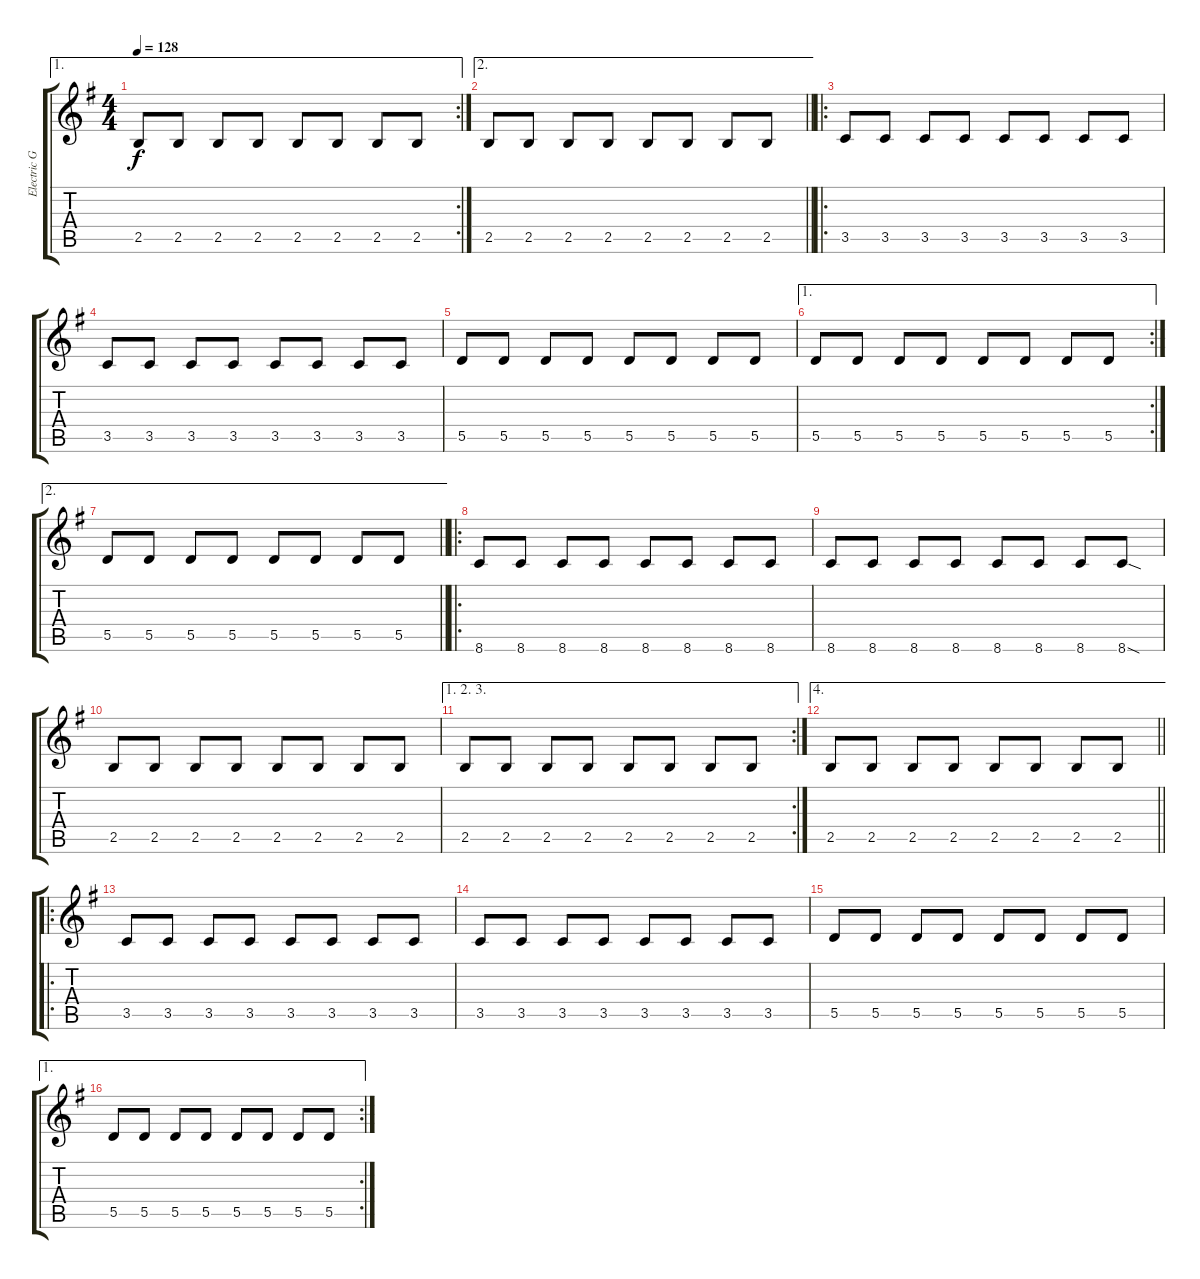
\track ("Electric Guitar w/Chorus Effect" "Electric G") {instrument electricguitarclean}
\staff {score tabs}
\tuning (E4 B3 G3 D3 A2 E2) {hide}
\ae 1
\rc 2
\ts (4 4)
\tempo 128
\clef g2
\ks g
2.5.8{dy f} 2.5.8 2.5.8 2.5.8 2.5.8 2.5.8 2.5.8 2.5.8 |
\ae 2
\barLineRight lightlight
2.5.8 2.5.8 2.5.8 2.5.8 2.5.8 2.5.8 2.5.8 2.5.8 |
\ro
3.5.8 3.5.8 3.5.8 3.5.8 3.5.8 3.5.8 3.5.8 3.5.8 |
3.5.8 3.5.8 3.5.8 3.5.8 3.5.8 3.5.8 3.5.8 3.5.8 |
5.5.8 5.5.8 5.5.8 5.5.8 5.5.8 5.5.8 5.5.8 5.5.8 |
\ae 1
\rc 2
5.5.8 5.5.8 5.5.8 5.5.8 5.5.8 5.5.8 5.5.8 5.5.8 |
\ae 2
\barLineRight lightlight
5.5.8 5.5.8 5.5.8 5.5.8 5.5.8 5.5.8 5.5.8 5.5.8 |
\ro
8.6.8 8.6.8 8.6.8 8.6.8 8.6.8 8.6.8 8.6.8 8.6.8 |
8.6.8 8.6.8 8.6.8 8.6.8 8.6.8 8.6.8 8.6.8 8.6{sod}.8 |
2.5.8 2.5.8 2.5.8 2.5.8 2.5.8 2.5.8 2.5.8 2.5.8 |
\ae (1 2 3)
\rc 2
2.5.8 2.5.8 2.5.8 2.5.8 2.5.8 2.5.8 2.5.8 2.5.8 |
\ae 4
\barLineRight lightlight
2.5.8 2.5.8 2.5.8 2.5.8 2.5.8 2.5.8 2.5.8 2.5.8 |
\ro
3.5.8 3.5.8 3.5.8 3.5.8 3.5.8 3.5.8 3.5.8 3.5.8 |
3.5.8 3.5.8 3.5.8 3.5.8 3.5.8 3.5.8 3.5.8 3.5.8 |
5.5.8 5.5.8 5.5.8 5.5.8 5.5.8 5.5.8 5.5.8 5.5.8 |
\ae 1
\rc 2
5.5.8 5.5.8 5.5.8 5.5.8 5.5.8 5.5.8 5.5.8 5.5.8
